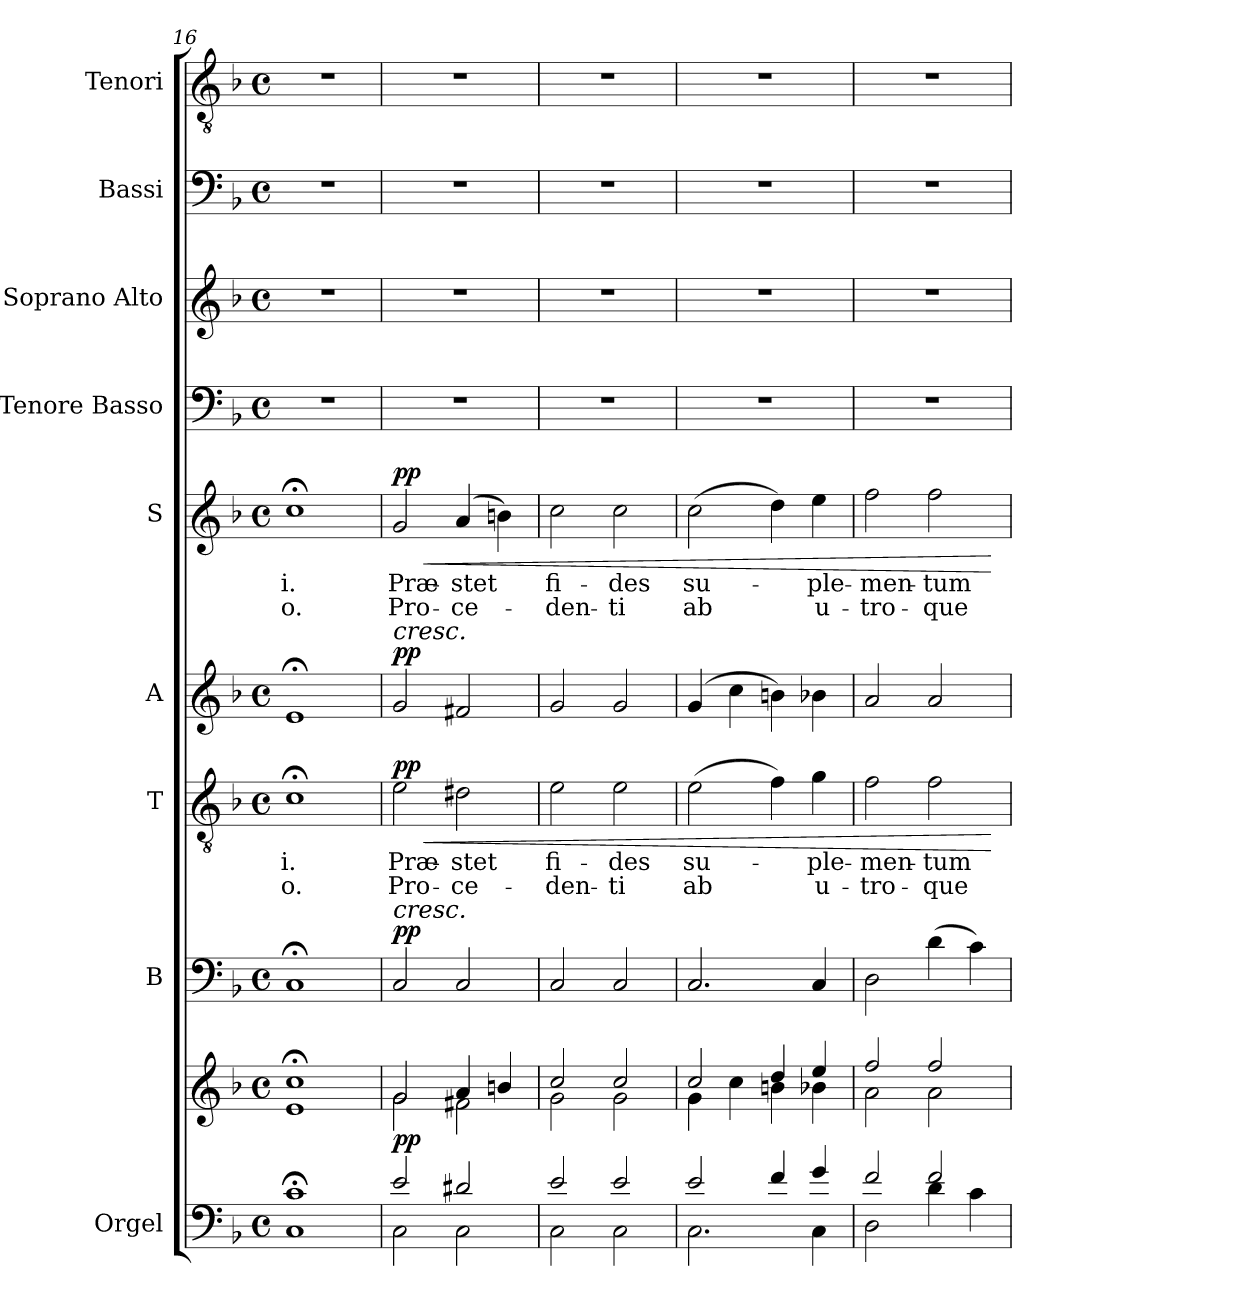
**kern	**kern	**dynam	**kern	**dynam	**kern	**text	**text	**dynam	**kern	**dynam	**kern	**text	**text	**dynam	**kern	**kern	**kern	**kern
*part9	*part9	*part9	*part8	*part8	*part7	*part7	*part7	*part7	*part6	*part6	*part5	*part5	*part5	*part5	*part4	*part3	*part2	*part1
*staff10	*staff9	*staff9/10	*staff8	*staff8	*staff7	*staff7	*staff7	*staff7	*staff6	*staff6	*staff5	*staff5	*staff5	*staff5	*staff4	*staff3	*staff2	*staff1
*I"Orgel	*	*	*I"B	*	*I"T	*	*	*	*I"A	*	*I"S	*	*	*	*I"Tenore Basso	*I"Soprano Alto	*I"Bassi	*I"Tenori
*clefF4	*clefG2	*	*clefF4	*	*clefGv2	*	*	*	*clefG2	*	*clefG2	*	*	*	*clefF4	*clefG2	*clefF4	*clefGv2
*k[b-]	*k[b-]	*	*k[b-]	*	*k[b-]	*	*	*	*k[b-]	*	*k[b-]	*	*	*	*k[b-]	*k[b-]	*k[b-]	*k[b-]
*M4/4	*M4/4	*	*M4/4	*	*M4/4	*	*	*	*M4/4	*	*M4/4	*	*	*	*M4/4	*M4/4	*M4/4	*M4/4
*met(c)	*met(c)	*	*met(c)	*	*met(c)	*	*	*	*met(c)	*	*met(c)	*	*	*	*met(c)	*met(c)	*met(c)	*met(c)
=16	=16	=16	=16	=16	=16	=16	=16	=16	=16	=16	=16	=16	=16	=16	=16	=16	=16	=16
*^	*^	*	*	*	*	*	*	*	*	*	*	*	*	*	*	*	*	*
!	!	!	!	!	!	!	!	!LO:LY:b	!LO:LY:b	!	!	!	!	!LO:LY:b	!LO:LY:b	!	!	!	!	!
1c;	1C	1cc;<	1e	.	1C;<	.	1c;<	-i.	-o.	.	1e;<	.	1cc;<	-i.	-o.	.	1r	1r	1r	1r
=17	=17	=17	=17	=17	=17	=17	=17	=17	=17	=17	=17	=17	=17	=17	=17	=17	=17	=17	=17	=17
!	!	!	!	!	!	!	!	!	!	!	!LO:TX:a:i:t=cresc.	!	!	!	!	!	!	!	!	!
!	!	!	!	!	!LO:TX:a:i:t=cresc.	!	!	!	!	!	!	!	!	!	!	!	!	!	!	!
!	!	!	!	!LO:DY:a=2	!	!LO:DY:a	!	!LO:LY:b	!LO:LY:b	!LO:HP:b	!	!	!	!LO:LY:b	!LO:LY:b	!LO:HP:b	!	!	!	!
!	!	!	!	!	!	!	!	!	!	!LO:DY:n=1:a	!	!LO:DY:a	!	!	!	!LO:DY:n=1:a	!	!	!	!
2e/	2C\	2g/	2g\	pp	2C/	pp	2e\	Præ-	Pro-	< pp	2g/	pp	2g/	Præ-	Pro-	< pp	1r	1r	1r	1r
!	!	!	!	!	!	!	!	!LO:LY:b	!LO:LY:b	!	!	!	!	!LO:LY:b	!LO:LY:b	!	!	!	!	!
2d#X/	2C\	4a/	2f#X\	.	2C/	.	2d#X\	-stet	-ce-	.	2f#X/	.	(>4a/	-stet	-ce-	.	.	.	.	.
.	.	4bn/	.	.	.	.	.	.	.	.	.	.	4bn\)	.	.	.	.	.	.	.
=18	=18	=18	=18	=18	=18	=18	=18	=18	=18	=18	=18	=18	=18	=18	=18	=18	=18	=18	=18	=18
!	!	!	!	!	!	!	!	!LO:LY:b	!LO:LY:b	!	!	!	!	!LO:LY:b	!LO:LY:b	!	!	!	!	!
2e/	2C\	2cc/	2g\	.	2C/	.	2e\	fi-	-den-	.	2g/	.	2cc\	fi-	-den-	.	1r	1r	1r	1r
!	!	!	!	!	!	!	!	!LO:LY:b	!LO:LY:b	!	!	!	!	!LO:LY:b	!LO:LY:b	!	!	!	!	!
2e/	2C\	2cc/	2g\	.	2C/	.	2e\	-des	-ti	.	2g/	.	2cc\	-des	-ti	.	.	.	.	.
=19	=19	=19	=19	=19	=19	=19	=19	=19	=19	=19	=19	=19	=19	=19	=19	=19	=19	=19	=19	=19
!	!	!	!	!	!	!	!	!LO:LY:b	!LO:LY:b	!	!	!	!	!LO:LY:b	!LO:LY:b	!	!	!	!	!
2e/	2.C\	2cc/	4g\	.	2.C/	.	(>2e\	su-	ab	.	(>4g/	.	(>2cc\	su-	ab	.	1r	1r	1r	1r
.	.	.	4cc\	.	.	.	.	.	.	.	4cc\	.	.	.	.	.	.	.	.	.
4f/	.	4dd/	4bn\	.	.	.	4f\)	.	.	.	4bn\)	.	4dd\)	.	.	.	.	.	.	.
!	!	!	!	!	!	!	!	!LO:LY:b	!LO:LY:b	!	!	!	!	!LO:LY:b	!LO:LY:b	!	!	!	!	!
4g/	4C\	4ee/	4b-X\	.	4C/	.	4g\	-ple-	u-	.	4b-X\	.	4ee\	-ple-	u-	.	.	.	.	.
=20	=20	=20	=20	=20	=20	=20	=20	=20	=20	=20	=20	=20	=20	=20	=20	=20	=20	=20	=20	=20
!	!	!	!	!	!	!	!	!LO:LY:b	!LO:LY:b	!	!	!	!	!LO:LY:b	!LO:LY:b	!	!	!	!	!
2f/	2D\	2ff/	2a\	.	2D\	.	2f\	-men-	-tro-	.	2a/	.	2ff\	-men-	-tro-	.	1r	1r	1r	1r
!	!	!	!	!	!	!	!	!LO:LY:b	!LO:LY:b	!	!	!	!	!LO:LY:b	!LO:LY:b	!	!	!	!	!
2f/	4d\	2ff/	2a\	.	(>4d\	.	2f\	-tum	-que	.	2a/	.	2ff\	-tum	-que	.	.	.	.	.
.	4c\	.	.	.	4c\)	.	.	.	.	.	.	.	.	.	.	.	.	.	.	.
*v	*v	*	*	*	*	*	*	*	*	*	*	*	*	*	*	*	*	*	*	*
*	*v	*v	*	*	*	*	*	*	*	*	*	*	*	*	*	*	*	*	*
.	.	.	.	.	.	.	.	[	.	.	.	.	.	[	.	.	.	.
=	=	=	=	=	=	=	=	=	=	=	=	=	=	=	=	=	=	=
*-	*-	*-	*-	*-	*-	*-	*-	*-	*-	*-	*-	*-	*-	*-	*-	*-	*-	*-
